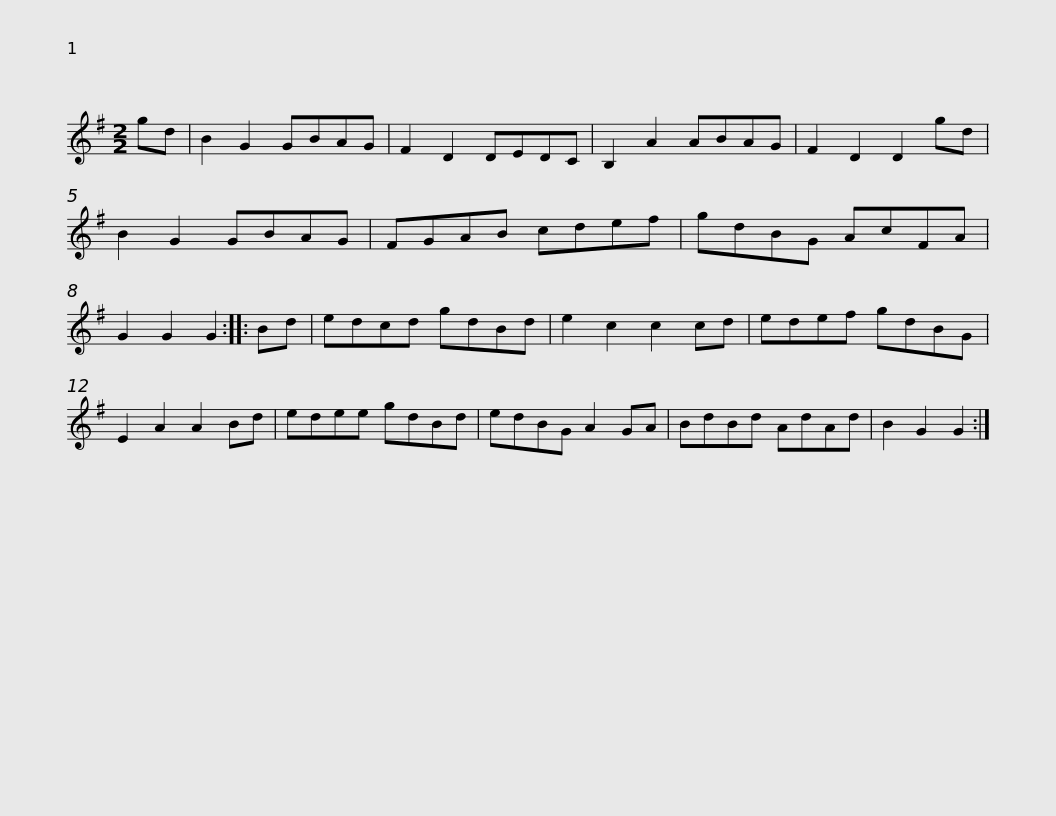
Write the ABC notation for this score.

X:1
L:1/8
M:2/2
I:linebreak $
K:G
V:1 treble
V:1
 gd | B2 G2 GBAG | F2 D2 DEDC | B,2 A2 ABAG | F2 D2 D2 gd | %5
 B2 G2 GBAG | FGAB cdef |$ gdBG AcFA | G2 G2 G2 :: Bd | %10
 edcd gdBd | e2 c2 c2 cd | edef gdBG | E2 A2 A2 Bd |$ edee gdBd | %15
 edBG A2 GA | BdBd AdAd | B2 G2 G2 :| %18
